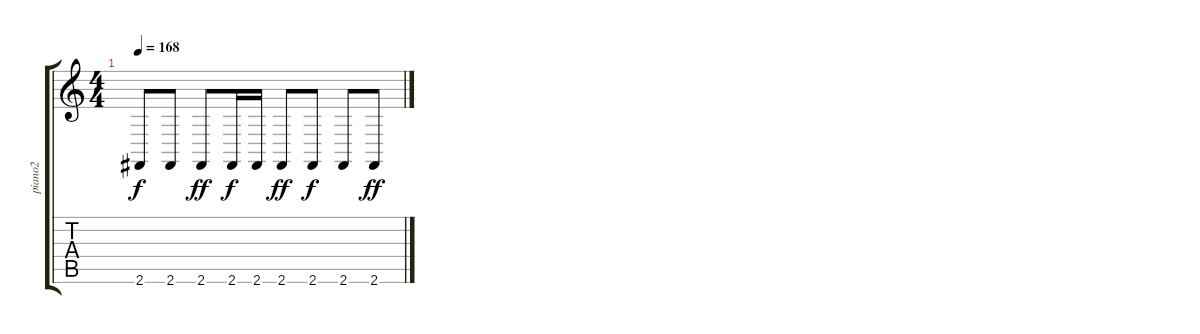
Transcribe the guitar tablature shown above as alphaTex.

\track ("piano2" "piano2") {instrument acousticgrandpiano}
\staff {score tabs}
\tuning (E4 B3 G3 D3 A2 E2) {hide}
\ts (4 4)
\tempo 168
\clef g2
\ks c
2.6.8{dy f} 2.6.8 2.6.8{dy ff} 2.6.16{dy f} 2.6.16 2.6.8{dy ff} 2.6.8{dy f} 2.6.8 2.6.8{dy ff}
